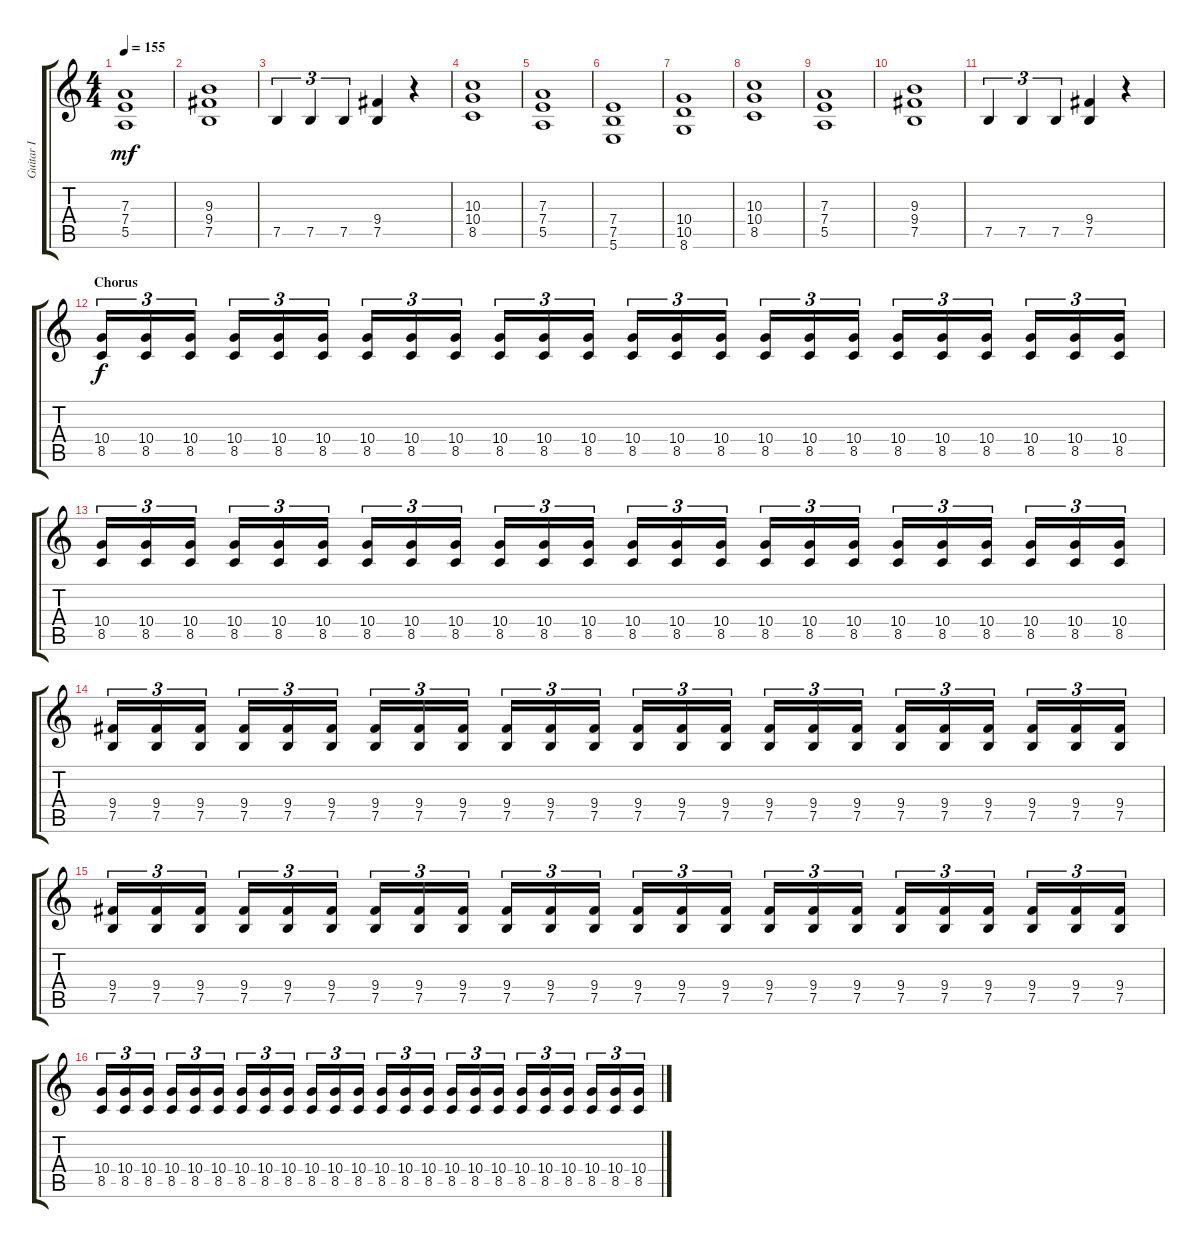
\track ("Guitar I" "Guitar I") {instrument overdrivenguitar}
\staff {score tabs}
\tuning (B3 Gb3 D3 A2 E2 B1) {hide}
\ts (4 4)
\tempo 155
\clef g2
\ks c
(7.3 7.4 5.5).1{dy mf} |
(9.3 9.4 7.5).1 |
7.5.4{tu (3 2)} 7.5.4{tu (3 2)} 7.5.4{tu (3 2)} (9.4 7.5).4 r.4 |
(10.3 10.4 8.5).1 |
(7.3 7.4 5.5).1 |
(7.4 7.5 5.6).1 |
(10.4 10.5 8.6).1 |
(10.3 10.4 8.5).1 |
(7.3 7.4 5.5).1 |
(9.3 9.4 7.5).1 |
7.5.4{tu (3 2)} 7.5.4{tu (3 2)} 7.5.4{tu (3 2)} (9.4 7.5).4 r.4 |
\section ("" "Chorus")
(10.4 8.5).16{tu (3 2) dy f volume 14} (10.4 8.5).16{tu (3 2)} (10.4 8.5).16{tu (3 2)} (10.4 8.5).16{tu (3 2)} (10.4 8.5).16{tu (3 2)} (10.4 8.5).16{tu (3 2)} (10.4 8.5).16{tu (3 2)} (10.4 8.5).16{tu (3 2)} (10.4 8.5).16{tu (3 2)} (10.4 8.5).16{tu (3 2)} (10.4 8.5).16{tu (3 2)} (10.4 8.5).16{tu (3 2)} (10.4 8.5).16{tu (3 2)} (10.4 8.5).16{tu (3 2)} (10.4 8.5).16{tu (3 2)} (10.4 8.5).16{tu (3 2)} (10.4 8.5).16{tu (3 2)} (10.4 8.5).16{tu (3 2)} (10.4 8.5).16{tu (3 2)} (10.4 8.5).16{tu (3 2)} (10.4 8.5).16{tu (3 2)} (10.4 8.5).16{tu (3 2)} (10.4 8.5).16{tu (3 2)} (10.4 8.5).16{tu (3 2)} |
(10.4 8.5).16{tu (3 2)} (10.4 8.5).16{tu (3 2)} (10.4 8.5).16{tu (3 2)} (10.4 8.5).16{tu (3 2)} (10.4 8.5).16{tu (3 2)} (10.4 8.5).16{tu (3 2)} (10.4 8.5).16{tu (3 2)} (10.4 8.5).16{tu (3 2)} (10.4 8.5).16{tu (3 2)} (10.4 8.5).16{tu (3 2)} (10.4 8.5).16{tu (3 2)} (10.4 8.5).16{tu (3 2)} (10.4 8.5).16{tu (3 2)} (10.4 8.5).16{tu (3 2)} (10.4 8.5).16{tu (3 2)} (10.4 8.5).16{tu (3 2)} (10.4 8.5).16{tu (3 2)} (10.4 8.5).16{tu (3 2)} (10.4 8.5).16{tu (3 2)} (10.4 8.5).16{tu (3 2)} (10.4 8.5).16{tu (3 2)} (10.4 8.5).16{tu (3 2)} (10.4 8.5).16{tu (3 2)} (10.4 8.5).16{tu (3 2)} |
(9.4 7.5).16{tu (3 2)} (9.4 7.5).16{tu (3 2)} (9.4 7.5).16{tu (3 2)} (9.4 7.5).16{tu (3 2)} (9.4 7.5).16{tu (3 2)} (9.4 7.5).16{tu (3 2)} (9.4 7.5).16{tu (3 2)} (9.4 7.5).16{tu (3 2)} (9.4 7.5).16{tu (3 2)} (9.4 7.5).16{tu (3 2)} (9.4 7.5).16{tu (3 2)} (9.4 7.5).16{tu (3 2)} (9.4 7.5).16{tu (3 2)} (9.4 7.5).16{tu (3 2)} (9.4 7.5).16{tu (3 2)} (9.4 7.5).16{tu (3 2)} (9.4 7.5).16{tu (3 2)} (9.4 7.5).16{tu (3 2)} (9.4 7.5).16{tu (3 2)} (9.4 7.5).16{tu (3 2)} (9.4 7.5).16{tu (3 2)} (9.4 7.5).16{tu (3 2)} (9.4 7.5).16{tu (3 2)} (9.4 7.5).16{tu (3 2)} |
(9.4 7.5).16{tu (3 2)} (9.4 7.5).16{tu (3 2)} (9.4 7.5).16{tu (3 2)} (9.4 7.5).16{tu (3 2)} (9.4 7.5).16{tu (3 2)} (9.4 7.5).16{tu (3 2)} (9.4 7.5).16{tu (3 2)} (9.4 7.5).16{tu (3 2)} (9.4 7.5).16{tu (3 2)} (9.4 7.5).16{tu (3 2)} (9.4 7.5).16{tu (3 2)} (9.4 7.5).16{tu (3 2)} (9.4 7.5).16{tu (3 2)} (9.4 7.5).16{tu (3 2)} (9.4 7.5).16{tu (3 2)} (9.4 7.5).16{tu (3 2)} (9.4 7.5).16{tu (3 2)} (9.4 7.5).16{tu (3 2)} (9.4 7.5).16{tu (3 2)} (9.4 7.5).16{tu (3 2)} (9.4 7.5).16{tu (3 2)} (9.4 7.5).16{tu (3 2)} (9.4 7.5).16{tu (3 2)} (9.4 7.5).16{tu (3 2)} |
(10.4 8.5).16{tu (3 2)} (10.4 8.5).16{tu (3 2)} (10.4 8.5).16{tu (3 2)} (10.4 8.5).16{tu (3 2)} (10.4 8.5).16{tu (3 2)} (10.4 8.5).16{tu (3 2)} (10.4 8.5).16{tu (3 2)} (10.4 8.5).16{tu (3 2)} (10.4 8.5).16{tu (3 2)} (10.4 8.5).16{tu (3 2)} (10.4 8.5).16{tu (3 2)} (10.4 8.5).16{tu (3 2)} (10.4 8.5).16{tu (3 2)} (10.4 8.5).16{tu (3 2)} (10.4 8.5).16{tu (3 2)} (10.4 8.5).16{tu (3 2)} (10.4 8.5).16{tu (3 2)} (10.4 8.5).16{tu (3 2)} (10.4 8.5).16{tu (3 2)} (10.4 8.5).16{tu (3 2)} (10.4 8.5).16{tu (3 2)} (10.4 8.5).16{tu (3 2)} (10.4 8.5).16{tu (3 2)} (10.4 8.5).16{tu (3 2)}
